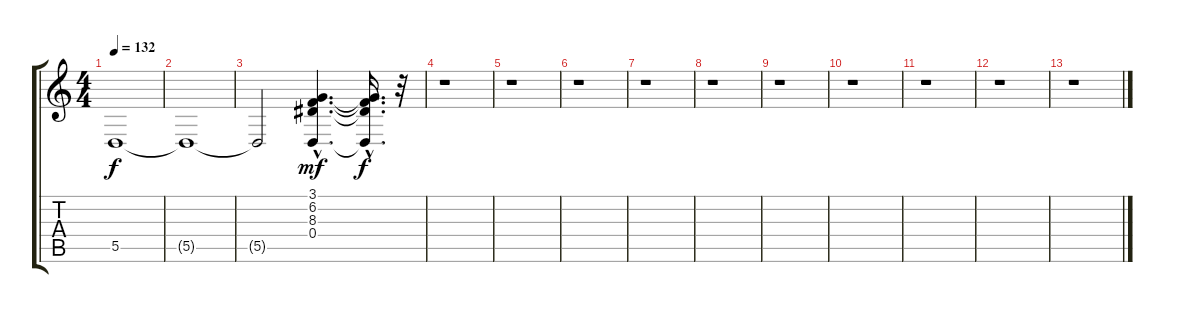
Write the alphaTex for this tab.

\track "" {instrument synthbrass1}
\staff {score tabs}
\tuning (E4 B3 G3 D3 A2 E2) {hide}
\ts (4 4)
\tempo 132
\clef g2
\ks c
5.5{t}.1{dy f} |
5.5{t}.1 |
5.5{t}.2 (3.1{hac} 6.2{hac} 8.3{hac} 0.4{hac}).4{d dy mf} (3.1{hac t} 6.2{t} 8.3{hac t} 0.4{t}).16{d dy f} r.32 |
r.1 |
r.1 |
r.1 |
r.1 |
r.1 |
r.1 |
r.1 |
r.1 |
r.1 |
r.1
